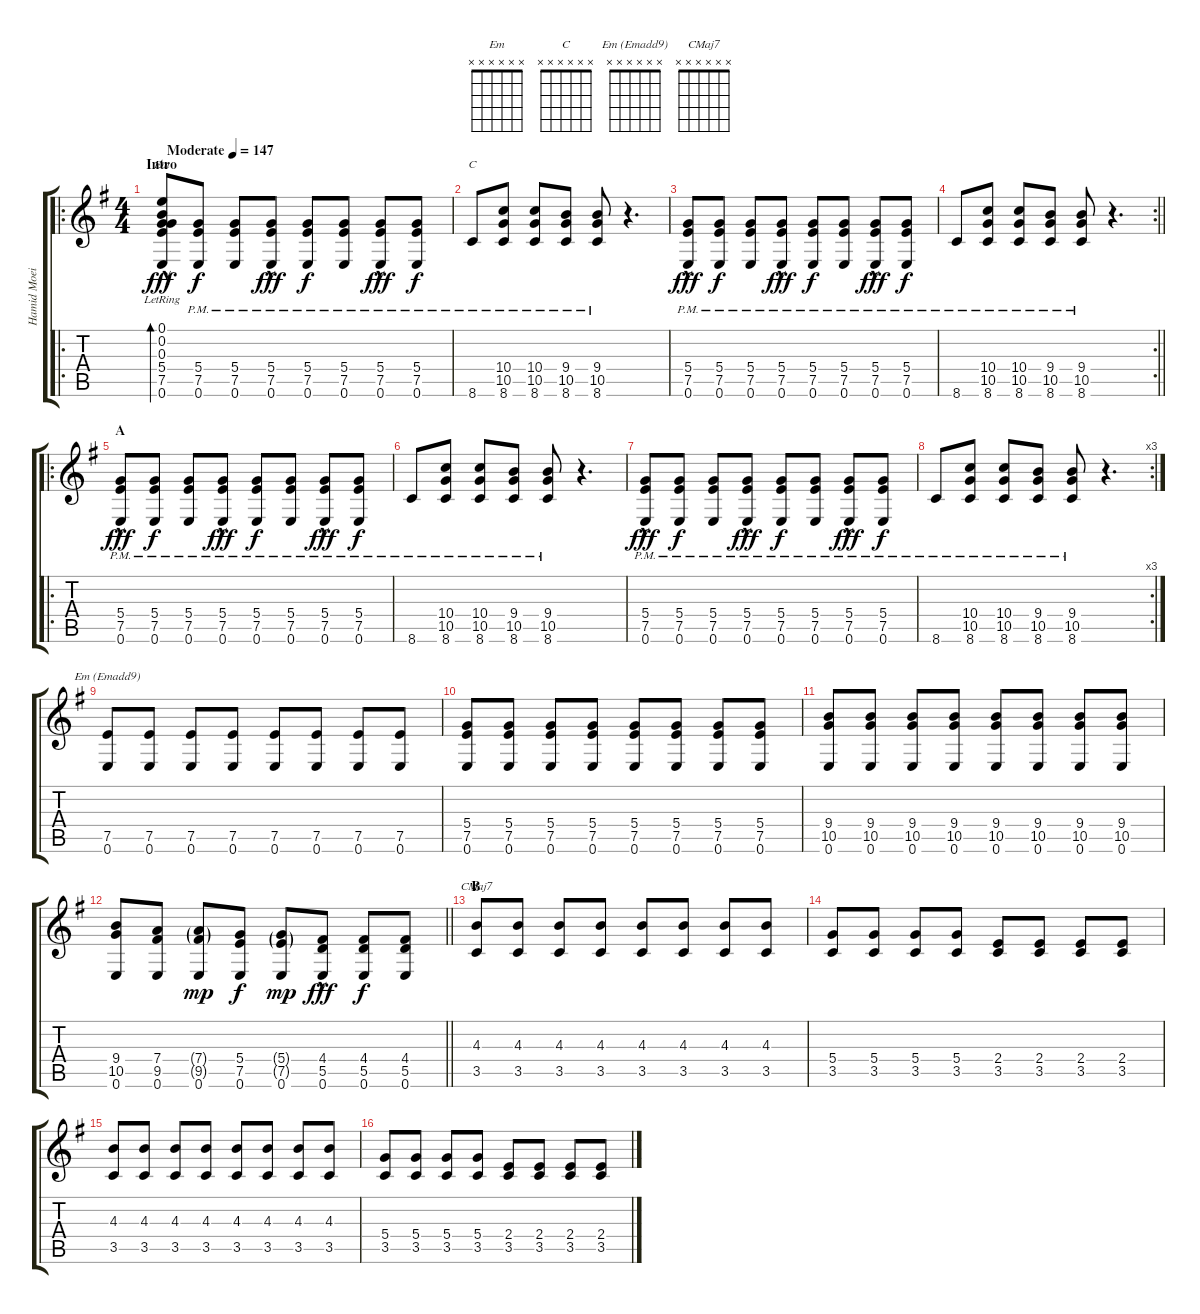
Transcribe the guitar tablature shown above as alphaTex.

\track ("Hamid Moeini" "Hamid Moei") {instrument distortionguitar}
\staff {score tabs}
\tuning (E4 B3 G3 D3 A2 E2) {hide}
\chord ("Em" x x x x x x)
\chord ("C" x x x x x x)
\chord ("Em (Emadd9)" x x x x x x)
\chord ("CMaj7" x x x x x x)
\ro
\ts (4 4)
\section ("" "Intro")
\tempo (147 "Moderate")
\clef g2
\ks eminor
(0.1{lr} 0.2{lr} 0.3{lr} 5.4{hac} 7.5{hac} 0.6{hac}).8{bd 240 ch "Em" dy fff instrument distortionguitar} (5.4{pm} 7.5{pm} 0.6{pm}).8{dy f} (5.4{pm} 7.5{pm} 0.6{pm}).8 (5.4{hac pm} 7.5{hac pm} 0.6{hac pm}).8{dy fff} (5.4{pm} 7.5{pm} 0.6{pm}).8{dy f} (5.4{pm} 7.5{pm} 0.6{pm}).8 (5.4{hac pm} 7.5{hac pm} 0.6{hac pm}).8{dy fff} (5.4{pm} 7.5{pm} 0.6{pm}).8{dy f} |
8.6{pm}.8{ch "C"} (10.4{pm} 10.5{pm} 8.6{pm}).8 (10.4{pm} 10.5{pm} 8.6{pm}).8 (9.4{pm} 10.5{pm} 8.6{pm}).8 (9.4{pm} 10.5{pm} 8.6{pm}).8 r.4{d} |
(5.4{hac pm} 7.5{hac pm} 0.6{hac pm}).8{dy fff} (5.4{pm} 7.5{pm} 0.6{pm}).8{dy f} (5.4{pm} 7.5{pm} 0.6{pm}).8 (5.4{hac pm} 7.5{hac pm} 0.6{hac pm}).8{dy fff} (5.4{pm} 7.5{pm} 0.6{pm}).8{dy f} (5.4{pm} 7.5{pm} 0.6{pm}).8 (5.4{hac pm} 7.5{hac pm} 0.6{hac pm}).8{dy fff} (5.4{pm} 7.5{pm} 0.6{pm}).8{dy f} |
\rc 2
\barLineRight lightlight
8.6{pm}.8 (10.4{pm} 10.5{pm} 8.6{pm}).8 (10.4{pm} 10.5{pm} 8.6{pm}).8 (9.4{pm} 10.5{pm} 8.6{pm}).8 (9.4{pm} 10.5{pm} 8.6{pm}).8 r.4{d} |
\ro
\section ("" "A")
(5.4{hac pm} 7.5{hac pm} 0.6{hac pm}).8{dy fff} (5.4{pm} 7.5{pm} 0.6{pm}).8{dy f} (5.4{pm} 7.5{pm} 0.6{pm}).8 (5.4{hac pm} 7.5{hac pm} 0.6{hac pm}).8{dy fff} (5.4{pm} 7.5{pm} 0.6{pm}).8{dy f} (5.4{pm} 7.5{pm} 0.6{pm}).8 (5.4{hac pm} 7.5{hac pm} 0.6{hac pm}).8{dy fff} (5.4{pm} 7.5{pm} 0.6{pm}).8{dy f} |
8.6{pm}.8 (10.4{pm} 10.5{pm} 8.6{pm}).8 (10.4{pm} 10.5{pm} 8.6{pm}).8 (9.4{pm} 10.5{pm} 8.6{pm}).8 (9.4{pm} 10.5{pm} 8.6{pm}).8 r.4{d} |
(5.4{hac pm} 7.5{hac pm} 0.6{hac pm}).8{dy fff} (5.4{pm} 7.5{pm} 0.6{pm}).8{dy f} (5.4{pm} 7.5{pm} 0.6{pm}).8 (5.4{hac pm} 7.5{hac pm} 0.6{hac pm}).8{dy fff} (5.4{pm} 7.5{pm} 0.6{pm}).8{dy f} (5.4{pm} 7.5{pm} 0.6{pm}).8 (5.4{hac pm} 7.5{hac pm} 0.6{hac pm}).8{dy fff} (5.4{pm} 7.5{pm} 0.6{pm}).8{dy f} |
\rc 3
8.6{pm}.8 (10.4{pm} 10.5{pm} 8.6{pm}).8 (10.4{pm} 10.5{pm} 8.6{pm}).8 (9.4{pm} 10.5{pm} 8.6{pm}).8 (9.4{pm} 10.5{pm} 8.6{pm}).8 r.4{d} |
(7.5 0.6).8{ch "Em (Emadd9)"} (7.5 0.6).8 (7.5 0.6).8 (7.5 0.6).8 (7.5 0.6).8 (7.5 0.6).8 (7.5 0.6).8 (7.5 0.6).8 |
(5.4 7.5 0.6).8 (5.4 7.5 0.6).8 (5.4 7.5 0.6).8 (5.4 7.5 0.6).8 (5.4 7.5 0.6).8 (5.4 7.5 0.6).8 (5.4 7.5 0.6).8 (5.4 7.5 0.6).8 |
(9.4 10.5 0.6).8 (9.4 10.5 0.6).8 (9.4 10.5 0.6).8 (9.4 10.5 0.6).8 (9.4 10.5 0.6).8 (9.4 10.5 0.6).8 (9.4 10.5 0.6).8 (9.4 10.5 0.6).8 |
\barLineRight lightlight
(9.4 10.5 0.6).8 (7.4 9.5 0.6).8 (7.4{g} 9.5{g} 0.6).8{dy mp} (5.4 7.5 0.6).8{dy f} (5.4{g} 7.5{g} 0.6).8{dy mp} (4.4{hac} 5.5{hac} 0.6{hac}).8{dy fff} (4.4 5.5 0.6).8{dy f} (4.4 5.5 0.6).8 |
\section ("" "B")
(4.3 3.5).8{ch "CMaj7"} (4.3 3.5).8 (4.3 3.5).8 (4.3 3.5).8 (4.3 3.5).8 (4.3 3.5).8 (4.3 3.5).8 (4.3 3.5).8 |
(5.4 3.5).8 (5.4 3.5).8 (5.4 3.5).8 (5.4 3.5).8 (2.4 3.5).8 (2.4 3.5).8 (2.4 3.5).8 (2.4 3.5).8 |
(4.3 3.5).8 (4.3 3.5).8 (4.3 3.5).8 (4.3 3.5).8 (4.3 3.5).8 (4.3 3.5).8 (4.3 3.5).8 (4.3 3.5).8 |
(5.4 3.5).8 (5.4 3.5).8 (5.4 3.5).8 (5.4 3.5).8 (2.4 3.5).8 (2.4 3.5).8 (2.4 3.5).8 (2.4 3.5).8
